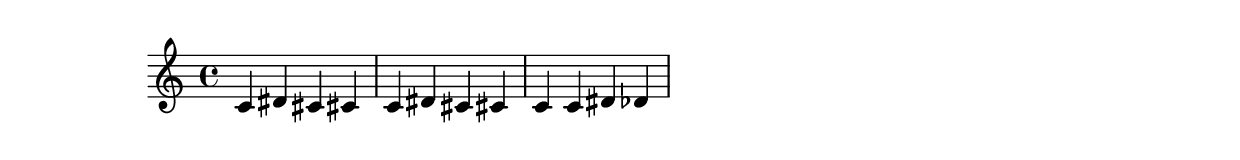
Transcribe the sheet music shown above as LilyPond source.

%%  Do not edit this file; it is auto-generated from LSR!
\version "2.10.12"

\header { texidoc = "
In early XXth century works, starting with Schönberg, Berg and Webern
(the \"second\" Viennese school), every pitch in the twelve- note scale
has to be regarded as equal, without any hierarchy such as the
classical (tonal) degrees. Therefore, these composers print one
accidental for each note, even at natural pitches, to emphasize their
new approach to music theory and language. This snippet (thanks to Rune
Zedeler) shows how to achieve such notation rules with LilyPond.
" }

webernAccidentals = {
    % the 5s are just "a value different from any accidental"
    \set Staff.keySignature = #'((0 . 5) (1 . 5) (2 . 5) (3 . 5)
                                 (4 . 5) (5 . 5) (6 . 5))
    \set Staff.extraNatural = ##f
    #(set-accidental-style 'forget)
}

\layout {
  \context { \Staff \remove Key_engraver }
}
\score {
  {
    \webernAccidentals
    c' dis' cis' cis'
    c' dis' cis' cis'
    c' c' dis' des'
  }
}
